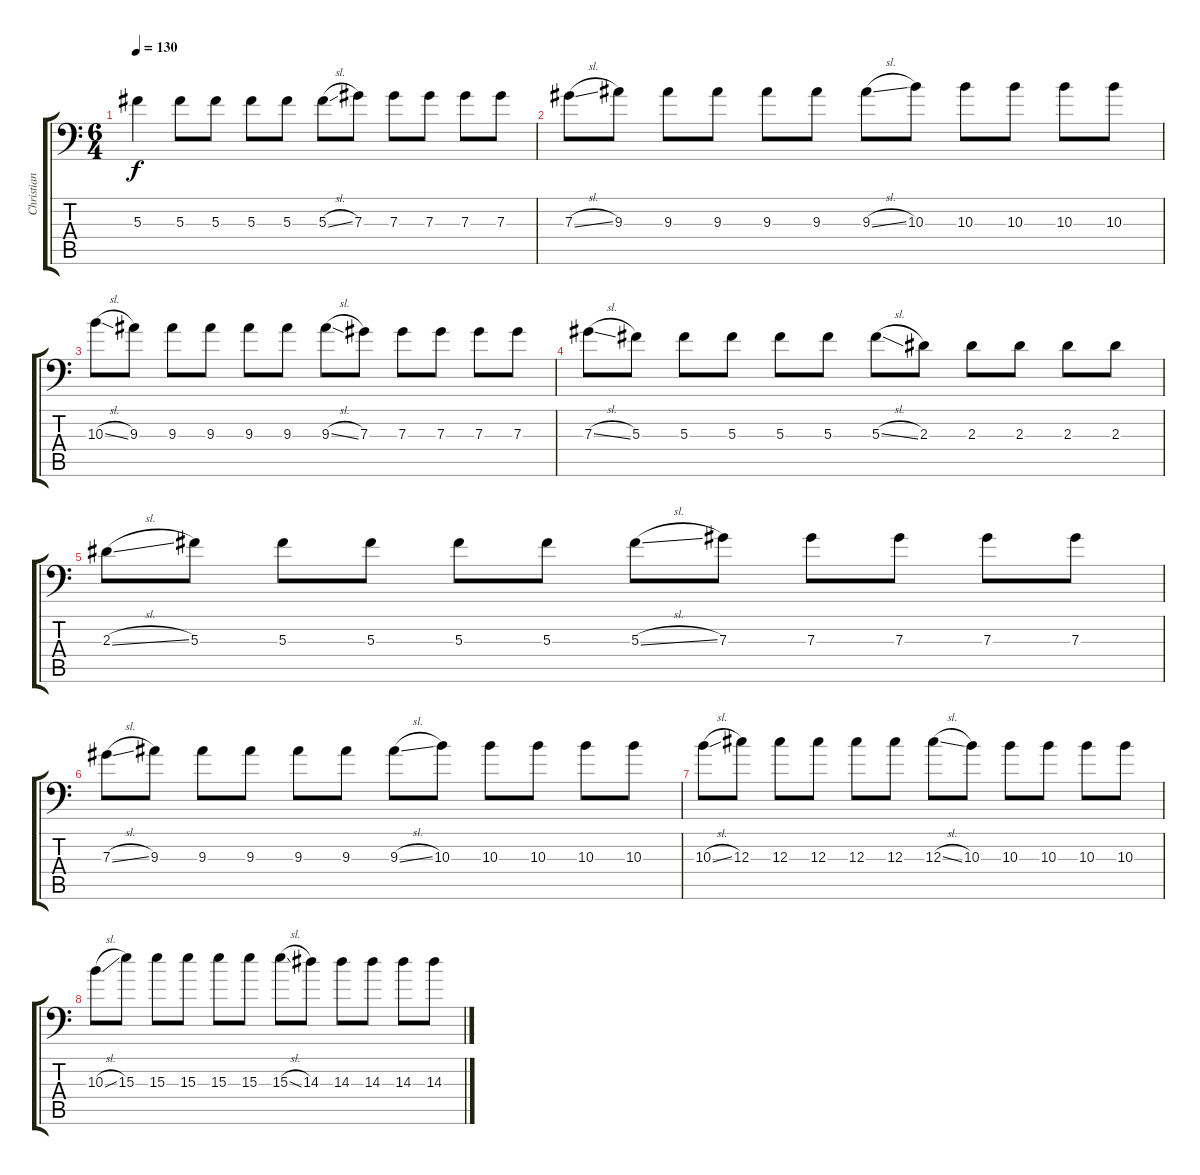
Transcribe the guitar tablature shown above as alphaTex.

\track ("Christian Clean" "Christian ") {instrument electricguitarclean}
\staff {score tabs}
\tuning (Bb3 F3 Db3 Ab2 Eb2 Ab1) {hide}
\ts (6 4)
\tempo 130
\clef f4
\ks c
5.3.4{dy f} 5.3.8 5.3.8 5.3.8 5.3.8 5.3{sl}.8 7.3.8 7.3.8 7.3.8 7.3.8 7.3.8 |
7.3{sl}.8 9.3.8 9.3.8 9.3.8 9.3.8 9.3.8 9.3{sl}.8 10.3.8 10.3.8 10.3.8 10.3.8 10.3.8 |
10.3{sl}.8 9.3.8 9.3.8 9.3.8 9.3.8 9.3.8 9.3{sl}.8 7.3.8 7.3.8 7.3.8 7.3.8 7.3.8 |
7.3{sl}.8 5.3.8 5.3.8 5.3.8 5.3.8 5.3.8 5.3{sl}.8 2.3.8 2.3.8 2.3.8 2.3.8 2.3.8 |
2.3{sl}.8 5.3.8 5.3.8 5.3.8 5.3.8 5.3.8 5.3{sl}.8 7.3.8 7.3.8 7.3.8 7.3.8 7.3.8 |
7.3{sl}.8 9.3.8 9.3.8 9.3.8 9.3.8 9.3.8 9.3{sl}.8 10.3.8 10.3.8 10.3.8 10.3.8 10.3.8 |
10.3{sl}.8 12.3.8 12.3.8 12.3.8 12.3.8 12.3.8 12.3{sl}.8 10.3.8 10.3.8 10.3.8 10.3.8 10.3.8 |
10.3{sl}.8 15.3.8 15.3.8 15.3.8 15.3.8 15.3.8 15.3{sl}.8 14.3.8 14.3.8 14.3.8 14.3.8 14.3.8
